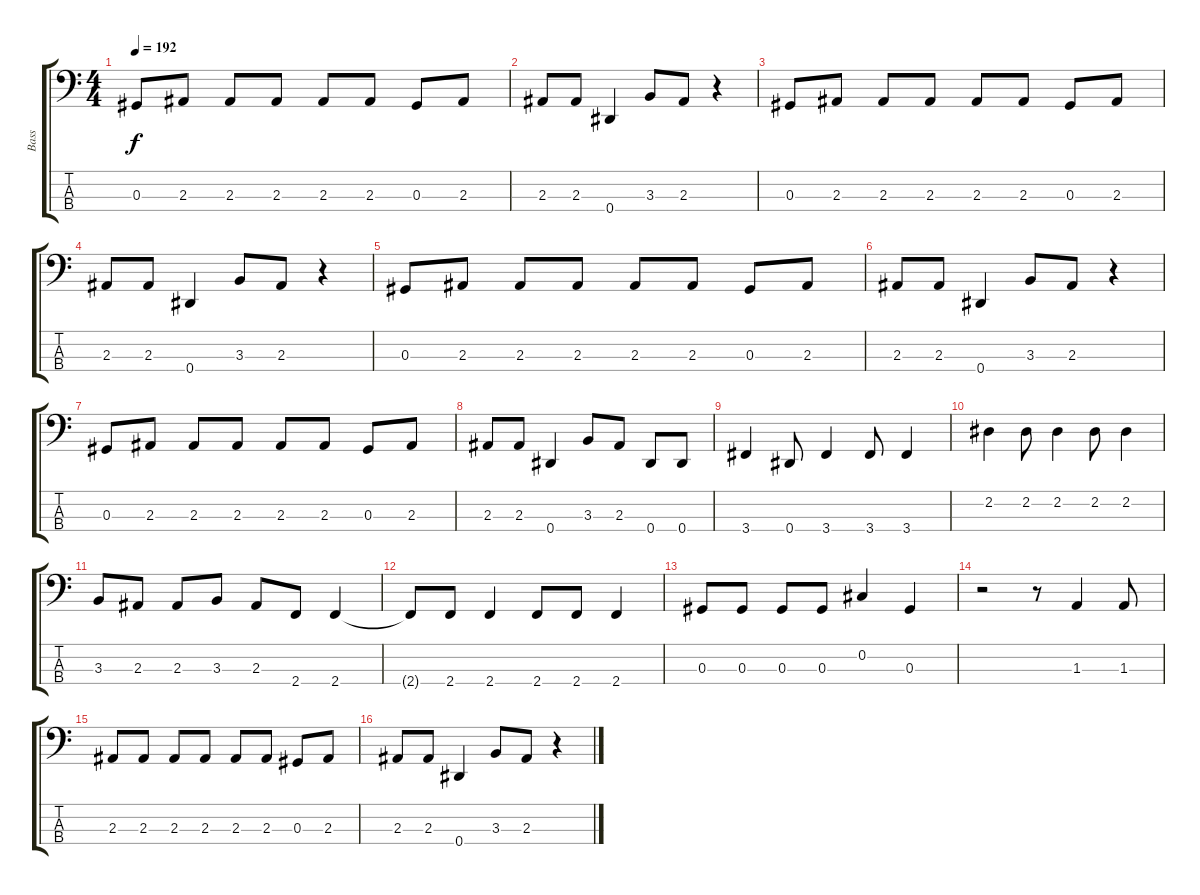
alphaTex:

\track ("Bass" "Bass") {instrument electricbasspick}
\staff {score tabs}
\tuning (Gb2 Db2 Ab1 Eb1) {hide}
\ts (4 4)
\tempo 192
\clef f4
\ks c
0.3.8{dy f} 2.3.8 2.3.8 2.3.8 2.3.8 2.3.8 0.3.8 2.3.8 |
2.3.8 2.3.8 0.4.4 3.3.8 2.3.8 r.4 |
0.3.8 2.3.8 2.3.8 2.3.8 2.3.8 2.3.8 0.3.8 2.3.8 |
2.3.8 2.3.8 0.4.4 3.3.8 2.3.8 r.4 |
0.3.8 2.3.8 2.3.8 2.3.8 2.3.8 2.3.8 0.3.8 2.3.8 |
2.3.8 2.3.8 0.4.4 3.3.8 2.3.8 r.4 |
0.3.8 2.3.8 2.3.8 2.3.8 2.3.8 2.3.8 0.3.8 2.3.8 |
2.3.8 2.3.8 0.4.4 3.3.8 2.3.8 0.4.8 0.4.8 |
3.4.4 0.4.8 3.4.4 3.4.8 3.4.4 |
2.2.4 2.2.8 2.2.4 2.2.8 2.2.4 |
3.3.8 2.3.8 2.3.8 3.3.8 2.3.8 2.4.8 2.4.4 |
2.4{t}.8 2.4.8 2.4.4 2.4.8 2.4.8 2.4.4 |
0.3.8 0.3.8 0.3.8 0.3.8 0.2.4 0.3.4 |
r.2 r.8 1.3.4 1.3.8 |
2.3.8 2.3.8 2.3.8 2.3.8 2.3.8 2.3.8 0.3.8 2.3.8 |
2.3.8 2.3.8 0.4.4 3.3.8 2.3.8 r.4
